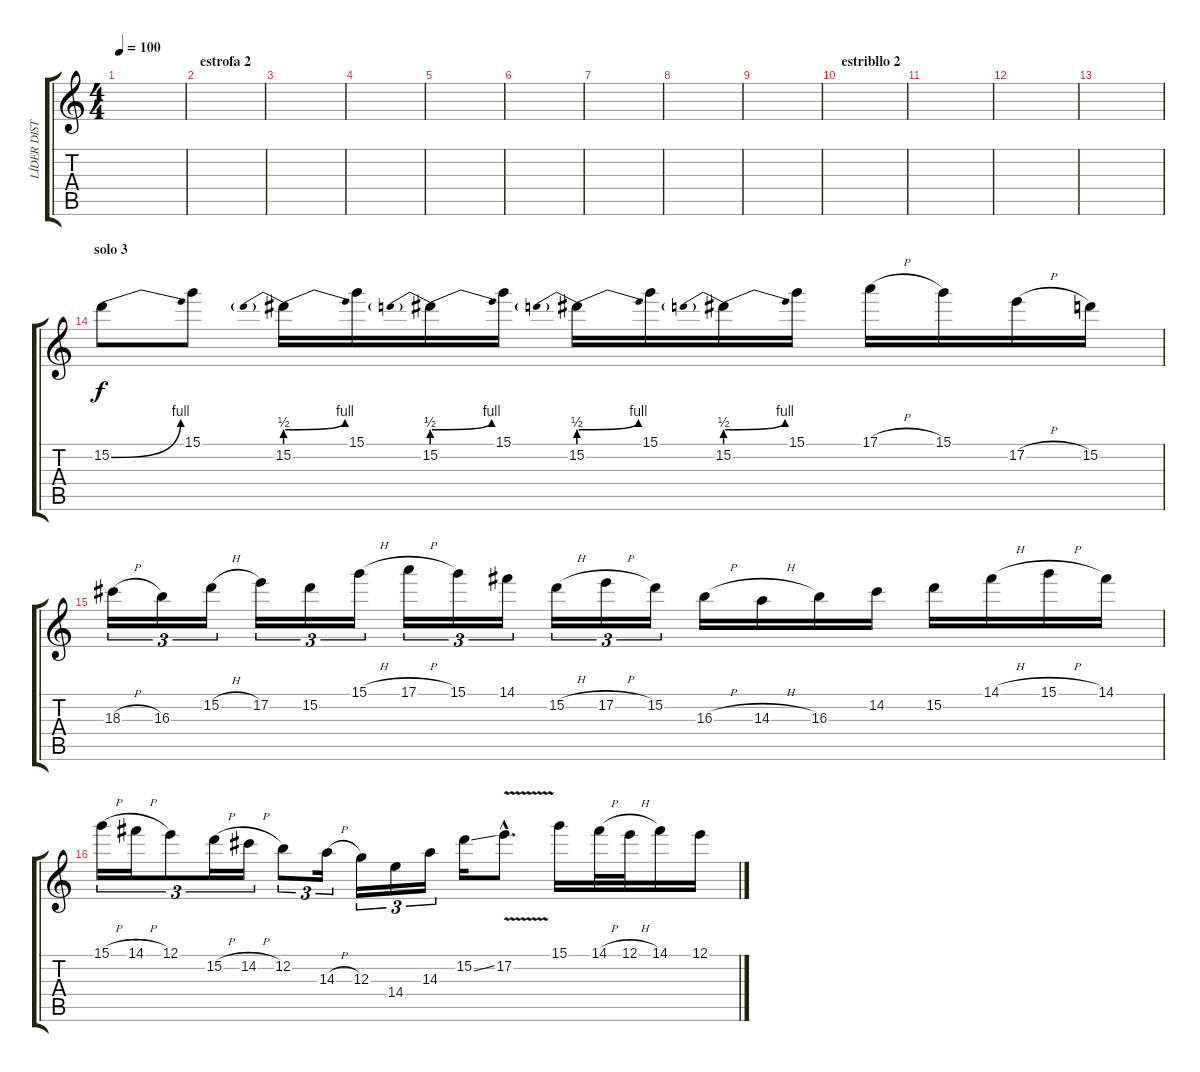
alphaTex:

\track ("LÍDER DISTORCIÓN" "LÍDER DIST") {instrument distortionguitar}
\staff {score tabs}
\tuning (E4 B3 G3 D3 A2 E2) {hide}
\ts (4 4)
\tempo 100
\clef g2
\ks c
|
\section ("" "estrofa 2")
|
|
|
|
|
|
|
|
\section ("" "estribllo 2")
|
|
|
|
\section ("" "solo 3")
15.2{be (bend 0 0 60 4)}.8 15.1.8 15.2{be (prebendbend 0 2 60 4)}.16 15.1.16 15.2{be (prebendbend 0 2 60 4)}.16 15.1.16 15.2{be (prebendbend 0 2 60 4)}.16 15.1.16 15.2{be (prebendbend 0 2 60 4)}.16 15.1.16 17.1{h}.16 15.1.16 17.2{h}.16 15.2.16 |
18.3{h}.16{tu (3 2)} 16.3.16{tu (3 2)} 15.2{h}.16{tu (3 2)} 17.2.16{tu (3 2)} 15.2.16{tu (3 2)} 15.1{h}.16{tu (3 2)} 17.1{h}.16{tu (3 2)} 15.1.16{tu (3 2)} 14.1.16{tu (3 2)} 15.2{h}.16{tu (3 2)} 17.2{h}.16{tu (3 2)} 15.2.16{tu (3 2)} 16.3{h}.16 14.3{h}.16 16.3.16 14.2.16 15.2.16 14.1{h}.16 15.1{h}.16 14.1.16 |
15.1{h}.16{tu (3 2)} 14.1{h}.16{tu (3 2)} 12.1.8{tu (3 2)} 15.2{h}.16{tu (3 2)} 14.2{h}.16{tu (3 2)} 12.2.8{tu (3 2)} 14.3{h}.16{tu (3 2)} 12.3.16{tu (3 2)} 14.4.16{tu (3 2)} 14.3.16{tu (3 2)} 15.2{ss}.16 17.2{v hac}.8{d} 15.1.16 14.1{h}.32 12.1{h}.32 14.1.16 12.1.16
